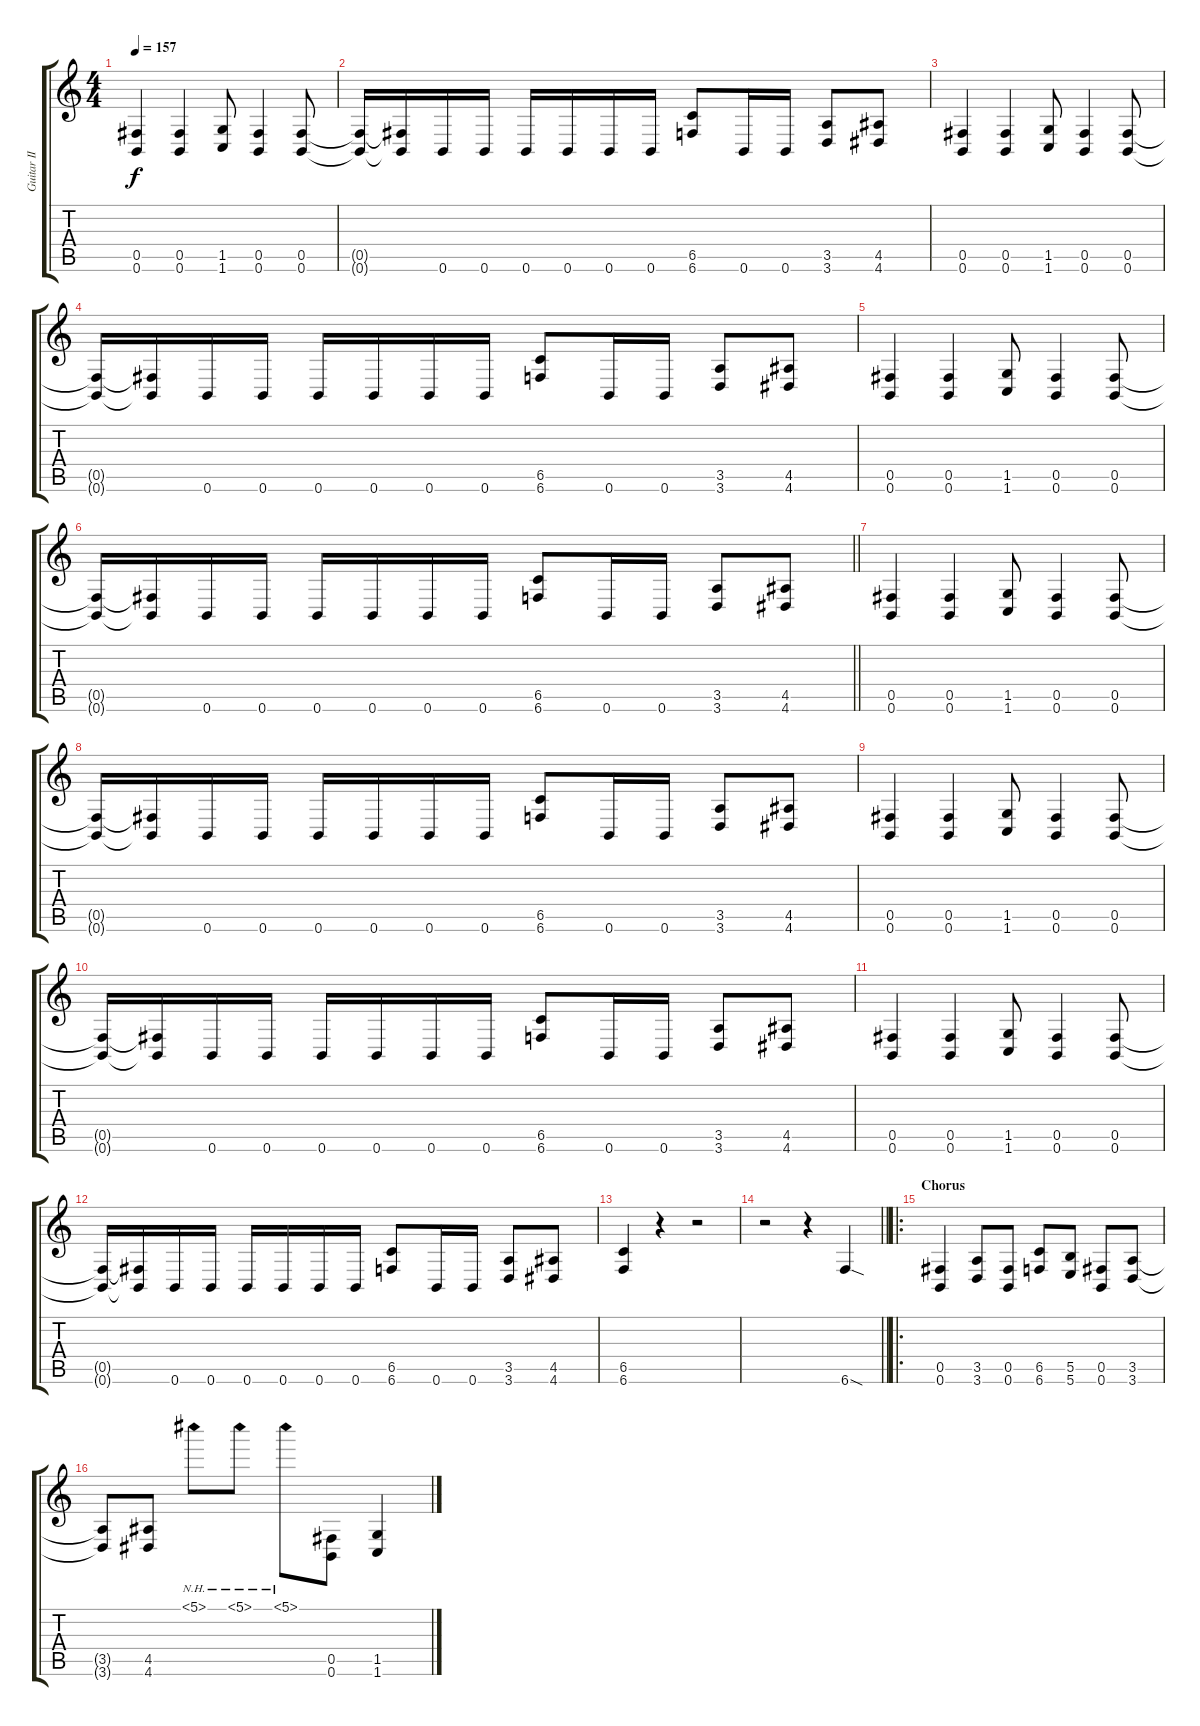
\track ("Guitar II" "Guitar II") {instrument distortionguitar}
\staff {score tabs}
\tuning (Db4 Ab3 E3 B2 Gb2 B1) {hide}
\ts (4 4)
\tempo 157
\clef g2
\ks c
(0.5 0.6).4{dy f} (0.5 0.6).4 (1.5 1.6).8 (0.5 0.6).4 (0.5 0.6).8 |
(0.5{t} 0.6{t}).16 (0.5{t} 0.6{t}).16 0.6.16 0.6.16 0.6.16 0.6.16 0.6.16 0.6.16 (6.5 6.6).8 0.6.16 0.6.16 (3.5 3.6).8 (4.5 4.6).8 |
(0.5 0.6).4 (0.5 0.6).4 (1.5 1.6).8 (0.5 0.6).4 (0.5 0.6).8 |
(0.5{t} 0.6{t}).16 (0.5{t} 0.6{t}).16 0.6.16 0.6.16 0.6.16 0.6.16 0.6.16 0.6.16 (6.5 6.6).8 0.6.16 0.6.16 (3.5 3.6).8 (4.5 4.6).8 |
(0.5 0.6).4 (0.5 0.6).4 (1.5 1.6).8 (0.5 0.6).4 (0.5 0.6).8 |
\barLineRight lightlight
(0.5{t} 0.6{t}).16 (0.5{t} 0.6{t}).16 0.6.16 0.6.16 0.6.16 0.6.16 0.6.16 0.6.16 (6.5 6.6).8 0.6.16 0.6.16 (3.5 3.6).8 (4.5 4.6).8 |
(0.5 0.6).4 (0.5 0.6).4 (1.5 1.6).8 (0.5 0.6).4 (0.5 0.6).8 |
(0.5{t} 0.6{t}).16 (0.5{t} 0.6{t}).16 0.6.16 0.6.16 0.6.16 0.6.16 0.6.16 0.6.16 (6.5 6.6).8 0.6.16 0.6.16 (3.5 3.6).8 (4.5 4.6).8 |
(0.5 0.6).4 (0.5 0.6).4 (1.5 1.6).8 (0.5 0.6).4 (0.5 0.6).8 |
(0.5{t} 0.6{t}).16 (0.5{t} 0.6{t}).16 0.6.16 0.6.16 0.6.16 0.6.16 0.6.16 0.6.16 (6.5 6.6).8 0.6.16 0.6.16 (3.5 3.6).8 (4.5 4.6).8 |
(0.5 0.6).4 (0.5 0.6).4 (1.5 1.6).8 (0.5 0.6).4 (0.5 0.6).8 |
(0.5{t} 0.6{t}).16 (0.5{t} 0.6{t}).16 0.6.16 0.6.16 0.6.16 0.6.16 0.6.16 0.6.16 (6.5 6.6).8 0.6.16 0.6.16 (3.5 3.6).8 (4.5 4.6).8 |
(6.5 6.6).4 r.4 r.2 |
\barLineRight lightlight
r.2 r.4 6.6{sod}.4 |
\ro
\section ("" "Chorus")
(0.5 0.6).4 (3.5 3.6).8 (0.5 0.6).8 (6.5 6.6).8 (5.5 5.6).8 (0.5 0.6).8 (3.5 3.6).8 |
(3.5{t} 3.6{t}).8 (4.5 4.6).8 5.1{nh}.8 5.1{nh}.8 5.1{nh}.8 (0.5 0.6).8 (1.5 1.6).4
